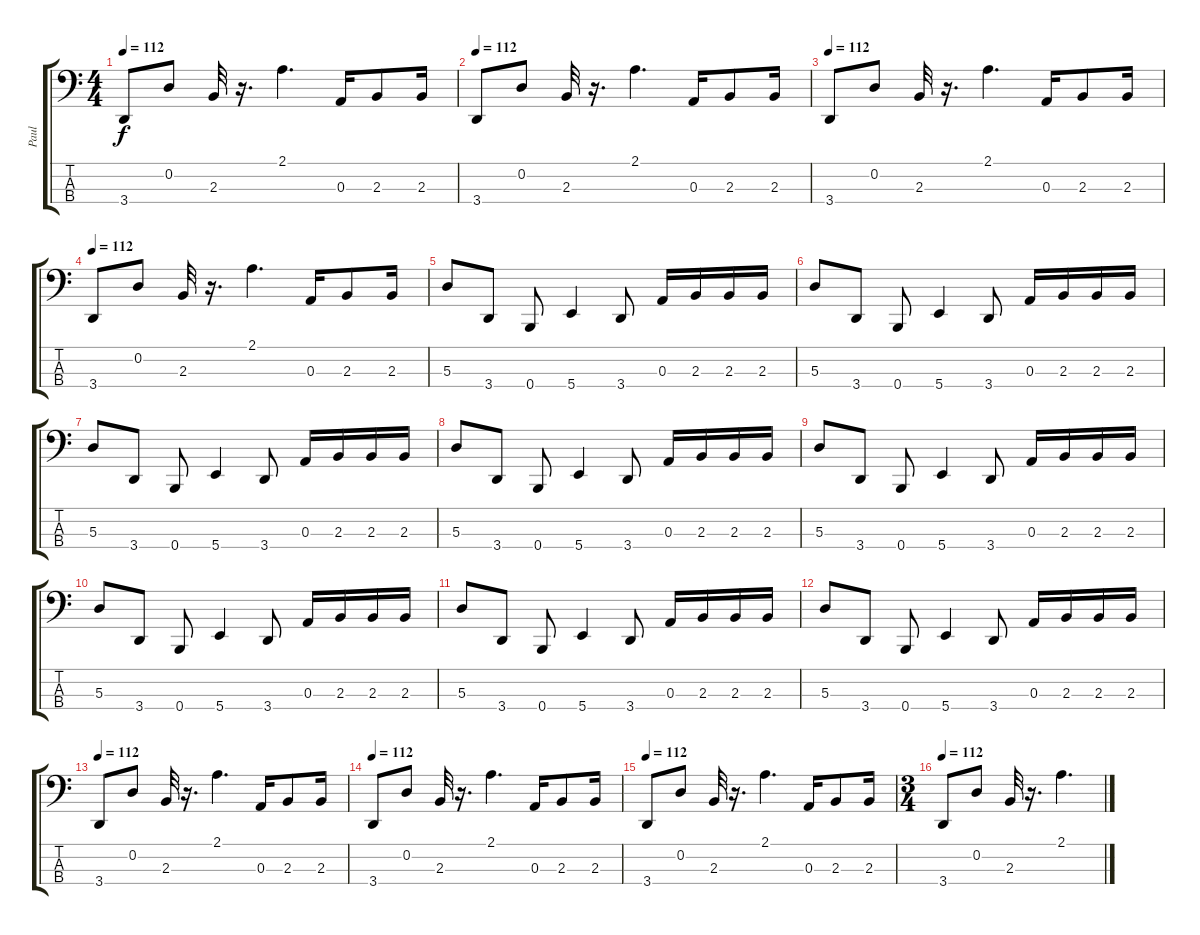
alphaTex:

\track ("Paul" "Paul") {instrument electricbassfinger}
\staff {score tabs}
\tuning (G2 D2 A1 B0) {hide}
\ts (4 4)
\tempo 112
\clef f4
\ks c
3.4.8{dy f} 0.2.8 2.3.32 r.16{d} 2.1.4{d} 0.3.16 2.3.8 2.3.16 |
\tempo 112
3.4.8 0.2.8 2.3.32 r.16{d} 2.1.4{d} 0.3.16 2.3.8 2.3.16 |
\tempo 112
3.4.8 0.2.8 2.3.32 r.16{d} 2.1.4{d} 0.3.16 2.3.8 2.3.16 |
\tempo 112
3.4.8 0.2.8 2.3.32 r.16{d} 2.1.4{d} 0.3.16 2.3.8 2.3.16 |
5.3.8 3.4.8 0.4.8 5.4.4 3.4.8 0.3.16 2.3.16 2.3.16 2.3.16 |
5.3.8 3.4.8 0.4.8 5.4.4 3.4.8 0.3.16 2.3.16 2.3.16 2.3.16 |
5.3.8 3.4.8 0.4.8 5.4.4 3.4.8 0.3.16 2.3.16 2.3.16 2.3.16 |
5.3.8 3.4.8 0.4.8 5.4.4 3.4.8 0.3.16 2.3.16 2.3.16 2.3.16 |
5.3.8 3.4.8 0.4.8 5.4.4 3.4.8 0.3.16 2.3.16 2.3.16 2.3.16 |
5.3.8 3.4.8 0.4.8 5.4.4 3.4.8 0.3.16 2.3.16 2.3.16 2.3.16 |
5.3.8 3.4.8 0.4.8 5.4.4 3.4.8 0.3.16 2.3.16 2.3.16 2.3.16 |
5.3.8 3.4.8 0.4.8 5.4.4 3.4.8 0.3.16 2.3.16 2.3.16 2.3.16 |
\tempo 112
3.4.8 0.2.8 2.3.32 r.16{d} 2.1.4{d} 0.3.16 2.3.8 2.3.16 |
\tempo 112
3.4.8 0.2.8 2.3.32 r.16{d} 2.1.4{d} 0.3.16 2.3.8 2.3.16 |
\tempo 112
3.4.8 0.2.8 2.3.32 r.16{d} 2.1.4{d} 0.3.16 2.3.8 2.3.16 |
\ts (3 4)
\tempo 112
3.4.8 0.2.8 2.3.32 r.16{d} 2.1.4{d}
